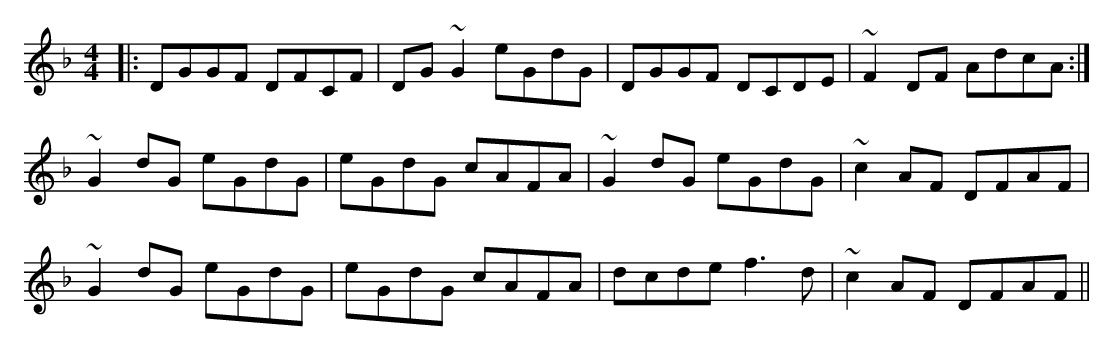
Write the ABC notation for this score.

X:1
M:4/4
K:Gdor
|:DGGF DFCF|DG ~G2 eGdG|DGGF DCDE|~F2 DF AdcA:|
~G2dG eGdG|eGdG cAFA|~G2dG eGdG|~c2 AF DFAF|
~G2dG eGdG|eGdG cAFA|dcde f3d|~c2 AF DFAF||
